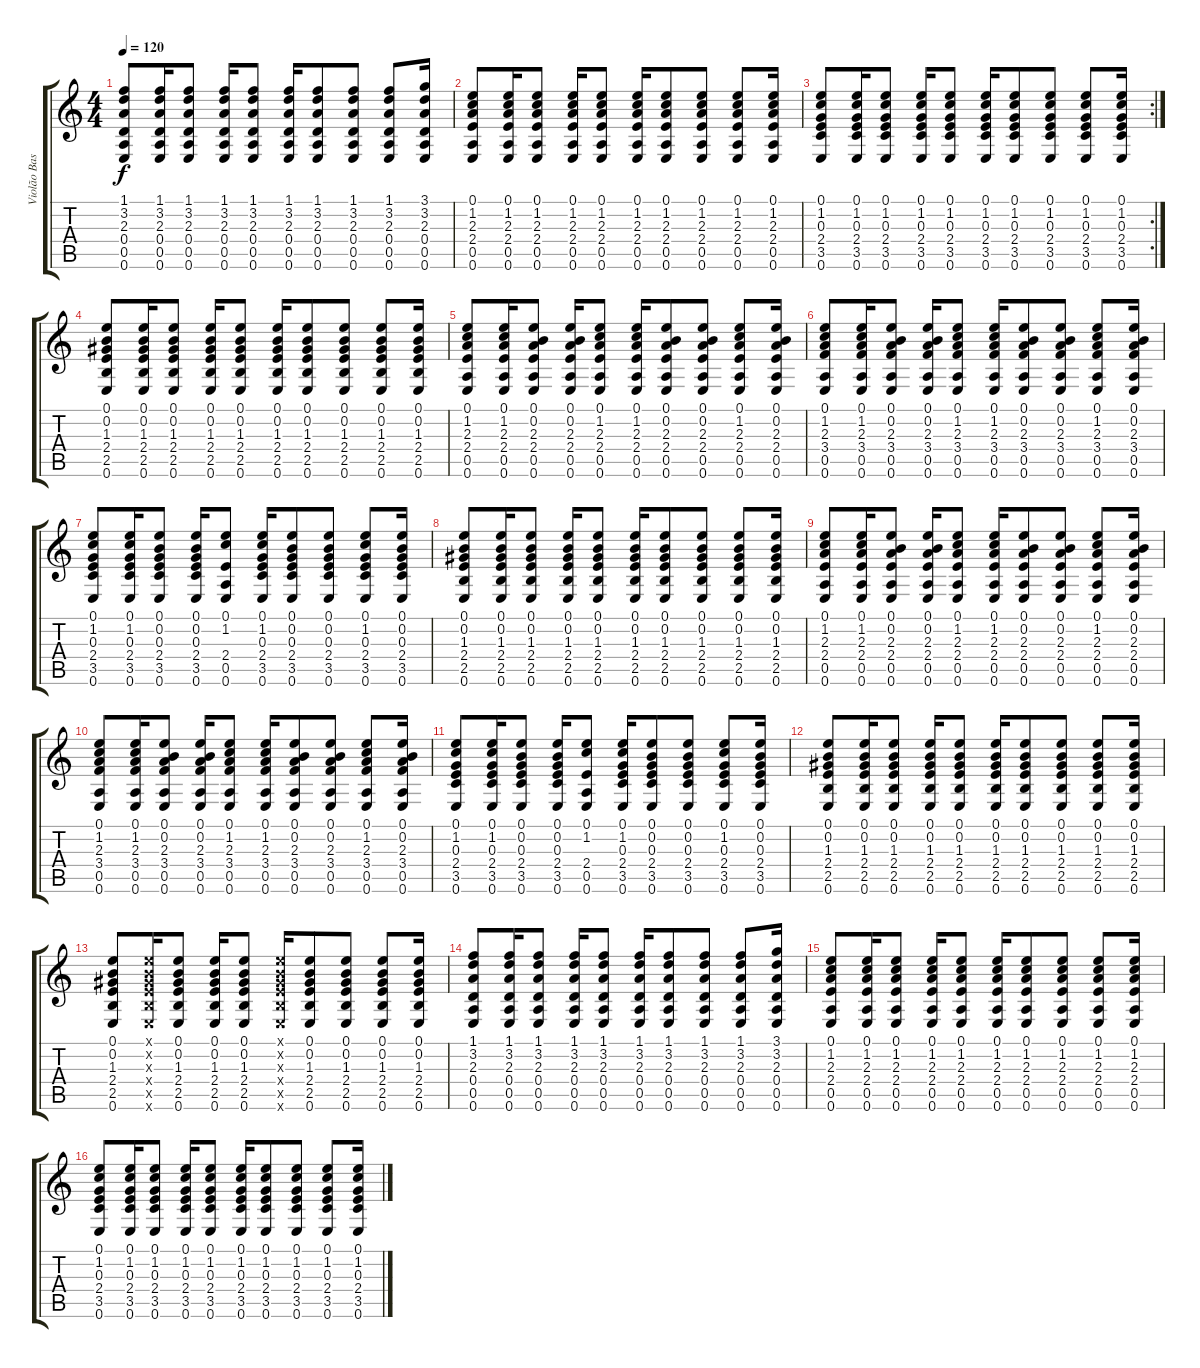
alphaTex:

\track ("Violão Base" "Violão Bas") {instrument acousticguitarnylon}
\staff {score tabs}
\tuning (E4 B3 G3 D3 A2 E2) {hide}
\ts (4 4)
\tempo 120
\clef g2
\ks c
(1.1 3.2 2.3 0.4 0.5 0.6).8{dy f} (1.1 3.2 2.3 0.4 0.5 0.6).16 (1.1 3.2 2.3 0.4 0.5 0.6).8 (1.1 3.2 2.3 0.4 0.5 0.6).16 (1.1 3.2 2.3 0.4 0.5 0.6).8 (1.1 3.2 2.3 0.4 0.5 0.6).16 (1.1 3.2 2.3 0.4 0.5 0.6).8 (1.1 3.2 2.3 0.4 0.5 0.6).8 (1.1 3.2 2.3 0.4 0.5 0.6).8 (3.1 3.2 2.3 0.4 0.5 0.6).16 |
(0.1 1.2 2.3 2.4 0.5 0.6).8 (0.1 1.2 2.3 2.4 0.5 0.6).16 (0.1 1.2 2.3 2.4 0.5 0.6).8 (0.1 1.2 2.3 2.4 0.5 0.6).16 (0.1 1.2 2.3 2.4 0.5 0.6).8 (0.1 1.2 2.3 2.4 0.5 0.6).16 (0.1 1.2 2.3 2.4 0.5 0.6).8 (0.1 1.2 2.3 2.4 0.5 0.6).8 (0.1 1.2 2.3 2.4 0.5 0.6).8 (0.1 1.2 2.3 2.4 0.5 0.6).16 |
\rc 2
(0.1 1.2 0.3 2.4 3.5 0.6).8 (0.1 1.2 0.3 2.4 3.5 0.6).16 (0.1 1.2 0.3 2.4 3.5 0.6).8 (0.1 1.2 0.3 2.4 3.5 0.6).16 (0.1 1.2 0.3 2.4 3.5 0.6).8 (0.1 1.2 0.3 2.4 3.5 0.6).16 (0.1 1.2 0.3 2.4 3.5 0.6).8 (0.1 1.2 0.3 2.4 3.5 0.6).8 (0.1 1.2 0.3 2.4 3.5 0.6).8 (0.1 1.2 0.3 2.4 3.5 0.6).16 |
(0.1 0.2 1.3 2.4 2.5 0.6).8 (0.1 0.2 1.3 2.4 2.5 0.6).16 (0.1 0.2 1.3 2.4 2.5 0.6).8 (0.1 0.2 1.3 2.4 2.5 0.6).16 (0.1 0.2 1.3 2.4 2.5 0.6).8 (0.1 0.2 1.3 2.4 2.5 0.6).16 (0.1 0.2 1.3 2.4 2.5 0.6).8 (0.1 0.2 1.3 2.4 2.5 0.6).8 (0.1 0.2 1.3 2.4 2.5 0.6).8 (0.1 0.2 1.3 2.4 2.5 0.6).16 |
(0.1 1.2 2.3 2.4 0.5 0.6).8{volume 10} (0.1 1.2 2.3 2.4 0.5 0.6).16 (0.1 0.2 2.3 2.4 0.5 0.6).8 (0.1 0.2 2.3 2.4 0.5 0.6).16 (0.1 1.2 2.3 2.4 0.5 0.6).8 (0.1 1.2 2.3 2.4 0.5 0.6).16 (0.1 0.2 2.3 2.4 0.5 0.6).8 (0.1 0.2 2.3 2.4 0.5 0.6).8 (0.1 1.2 2.3 2.4 0.5 0.6).8 (0.1 0.2 2.3 2.4 0.5 0.6).16 |
(0.1 1.2 2.3 3.4 0.5 0.6).8 (0.1 1.2 2.3 3.4 0.5 0.6).16 (0.1 0.2 2.3 3.4 0.5 0.6).8 (0.1 0.2 2.3 3.4 0.5 0.6).16 (0.1 1.2 2.3 3.4 0.5 0.6).8 (0.1 1.2 2.3 3.4 0.5 0.6).16 (0.1 0.2 2.3 3.4 0.5 0.6).8 (0.1 0.2 2.3 3.4 0.5 0.6).8 (0.1 1.2 2.3 3.4 0.5 0.6).8 (0.1 0.2 2.3 3.4 0.5 0.6).16 |
(0.1 1.2 0.3 2.4 3.5 0.6).8 (0.1 1.2 0.3 2.4 3.5 0.6).16 (0.1 0.2 0.3 2.4 3.5 0.6).8 (0.1 0.2 0.3 2.4 3.5 0.6).16 (0.1 1.2 2.4 0.5 0.6).8 (0.1 1.2 0.3 2.4 3.5 0.6).16 (0.1 0.2 0.3 2.4 3.5 0.6).8 (0.1 0.2 0.3 2.4 3.5 0.6).8 (0.1 1.2 0.3 2.4 3.5 0.6).8 (0.1 0.2 0.3 2.4 3.5 0.6).16 |
(0.1 0.2 1.3 2.4 2.5 0.6).8 (0.1 0.2 1.3 2.4 2.5 0.6).16 (0.1 0.2 1.3 2.4 2.5 0.6).8 (0.1 0.2 1.3 2.4 2.5 0.6).16 (0.1 0.2 1.3 2.4 2.5 0.6).8 (0.1 0.2 1.3 2.4 2.5 0.6).16 (0.1 0.2 1.3 2.4 2.5 0.6).8 (0.1 0.2 1.3 2.4 2.5 0.6).8 (0.1 0.2 1.3 2.4 2.5 0.6).8 (0.1 0.2 1.3 2.4 2.5 0.6).16 |
(0.1 1.2 2.3 2.4 0.5 0.6).8 (0.1 1.2 2.3 2.4 0.5 0.6).16 (0.1 0.2 2.3 2.4 0.5 0.6).8 (0.1 0.2 2.3 2.4 0.5 0.6).16 (0.1 1.2 2.3 2.4 0.5 0.6).8 (0.1 1.2 2.3 2.4 0.5 0.6).16 (0.1 0.2 2.3 2.4 0.5 0.6).8 (0.1 0.2 2.3 2.4 0.5 0.6).8 (0.1 1.2 2.3 2.4 0.5 0.6).8 (0.1 0.2 2.3 2.4 0.5 0.6).16 |
(0.1 1.2 2.3 3.4 0.5 0.6).8 (0.1 1.2 2.3 3.4 0.5 0.6).16 (0.1 0.2 2.3 3.4 0.5 0.6).8 (0.1 0.2 2.3 3.4 0.5 0.6).16 (0.1 1.2 2.3 3.4 0.5 0.6).8 (0.1 1.2 2.3 3.4 0.5 0.6).16 (0.1 0.2 2.3 3.4 0.5 0.6).8 (0.1 0.2 2.3 3.4 0.5 0.6).8 (0.1 1.2 2.3 3.4 0.5 0.6).8 (0.1 0.2 2.3 3.4 0.5 0.6).16 |
(0.1 1.2 0.3 2.4 3.5 0.6).8 (0.1 1.2 0.3 2.4 3.5 0.6).16 (0.1 0.2 0.3 2.4 3.5 0.6).8 (0.1 0.2 0.3 2.4 3.5 0.6).16 (0.1 1.2 2.4 0.5 0.6).8 (0.1 1.2 0.3 2.4 3.5 0.6).16 (0.1 0.2 0.3 2.4 3.5 0.6).8 (0.1 0.2 0.3 2.4 3.5 0.6).8 (0.1 1.2 0.3 2.4 3.5 0.6).8 (0.1 0.2 0.3 2.4 3.5 0.6).16 |
(0.1 0.2 1.3 2.4 2.5 0.6).8 (0.1 0.2 1.3 2.4 2.5 0.6).16 (0.1 0.2 1.3 2.4 2.5 0.6).8 (0.1 0.2 1.3 2.4 2.5 0.6).16 (0.1 0.2 1.3 2.4 2.5 0.6).8 (0.1 0.2 1.3 2.4 2.5 0.6).16 (0.1 0.2 1.3 2.4 2.5 0.6).8 (0.1 0.2 1.3 2.4 2.5 0.6).8 (0.1 0.2 1.3 2.4 2.5 0.6).8 (0.1 0.2 1.3 2.4 2.5 0.6).16 |
(0.1 0.2 1.3 2.4 2.5 0.6).8 (0.1{x} 0.2{x} 1.3{x} 2.4{x} 2.5{x} 0.6{x}).16 (0.1 0.2 1.3 2.4 2.5 0.6).8 (0.1 0.2 1.3 2.4 2.5 0.6).16 (0.1 0.2 1.3 2.4 2.5 0.6).8 (0.1{x} 0.2{x} 1.3{x} 2.4{x} 2.5{x} 0.6{x}).16 (0.1 0.2 1.3 2.4 2.5 0.6).8 (0.1 0.2 1.3 2.4 2.5 0.6).8 (0.1 0.2 1.3 2.4 2.5 0.6).8 (0.1 0.2 1.3 2.4 2.5 0.6).16 |
(1.1 3.2 2.3 0.4 0.5 0.6).8 (1.1 3.2 2.3 0.4 0.5 0.6).16 (1.1 3.2 2.3 0.4 0.5 0.6).8 (1.1 3.2 2.3 0.4 0.5 0.6).16 (1.1 3.2 2.3 0.4 0.5 0.6).8 (1.1 3.2 2.3 0.4 0.5 0.6).16 (1.1 3.2 2.3 0.4 0.5 0.6).8 (1.1 3.2 2.3 0.4 0.5 0.6).8 (1.1 3.2 2.3 0.4 0.5 0.6).8 (3.1 3.2 2.3 0.4 0.5 0.6).16 |
(0.1 1.2 2.3 2.4 0.5 0.6).8 (0.1 1.2 2.3 2.4 0.5 0.6).16 (0.1 1.2 2.3 2.4 0.5 0.6).8 (0.1 1.2 2.3 2.4 0.5 0.6).16 (0.1 1.2 2.3 2.4 0.5 0.6).8 (0.1 1.2 2.3 2.4 0.5 0.6).16 (0.1 1.2 2.3 2.4 0.5 0.6).8 (0.1 1.2 2.3 2.4 0.5 0.6).8 (0.1 1.2 2.3 2.4 0.5 0.6).8 (0.1 1.2 2.3 2.4 0.5 0.6).16 |
(0.1 1.2 0.3 2.4 3.5 0.6).8 (0.1 1.2 0.3 2.4 3.5 0.6).16 (0.1 1.2 0.3 2.4 3.5 0.6).8 (0.1 1.2 0.3 2.4 3.5 0.6).16 (0.1 1.2 0.3 2.4 3.5 0.6).8 (0.1 1.2 0.3 2.4 3.5 0.6).16 (0.1 1.2 0.3 2.4 3.5 0.6).8 (0.1 1.2 0.3 2.4 3.5 0.6).8 (0.1 1.2 0.3 2.4 3.5 0.6).8 (0.1 1.2 0.3 2.4 3.5 0.6).16
